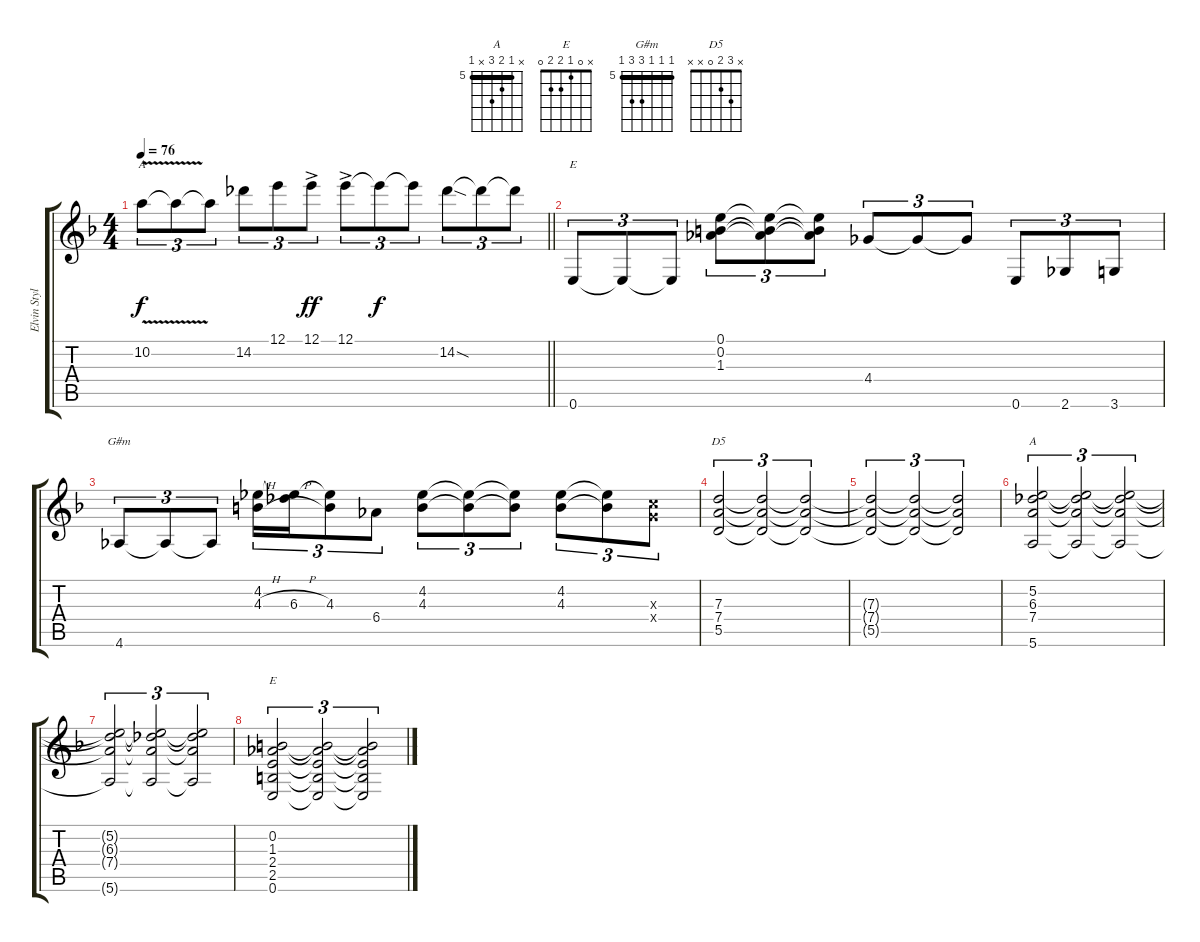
\track ("Elvin Style" "Elvin Styl") {instrument electricguitarclean}
\staff {score tabs}
\tuning (E4 B3 G3 D3 A2 E2) {hide}
\chord ("A" x 10 x x x x) {firstfret 10}
\chord ("E" x x x x x x)
\chord ("G#m" 5 5 5 7 7 5) {firstfret 5 barre 5}
\chord ("D5" x 3 2 0 x x)
\chord ("A" x 5 6 7 x 5) {firstfret 5 barre 5}
\chord ("E" x 0 1 2 2 0)
\ts (4 4)
\tempo 76
\clef g2
\barLineRight lightlight
\ks f
10.2{v}.8{tu (3 2) ch "A" dy f} 10.2{t}.8{tu (3 2)} 10.2{t}.8{tu (3 2)} 14.2.8{tu (3 2)} 12.1.8{tu (3 2)} 12.1{ac}.8{tu (3 2) dy ff} 12.1{ac}.8{tu (3 2)} 12.1{t}.8{tu (3 2) dy f} 12.1{t}.8{tu (3 2)} 14.2{sod}.8{tu (3 2)} 14.2{t}.8{tu (3 2)} 14.2{t}.8{tu (3 2)} |
0.6.8{tu (3 2) ch "E"} 0.6{t}.8{tu (3 2)} 0.6{t}.8{tu (3 2)} (0.1 0.2 1.3).8{tu (3 2)} (0.1{t} 0.2{t} 1.3{t}).8{tu (3 2)} (0.1{t} 0.2{t} 1.3{t}).8{tu (3 2)} 4.4.8{tu (3 2)} 4.4{t}.8{tu (3 2)} 4.4{t}.8{tu (3 2)} 0.6.8{tu (3 2)} 2.6.8{tu (3 2)} 3.6.8{tu (3 2)} |
4.6.8{tu (3 2) ch "G#m"} 4.6{t}.8{tu (3 2)} 4.6{t}.8{tu (3 2)} (4.2 4.3{h}).16{tu (3 2)} (4.2{t} 6.3{h}).16{tu (3 2)} (4.2{t} 4.3).8{tu (3 2)} 6.4.8{tu (3 2)} (4.2 4.3).8{tu (3 2)} (4.2{t} 4.3{t}).8{tu (3 2)} (4.2{t} 4.3{t}).8{tu (3 2)} (4.2 4.3).8{tu (3 2)} (4.2{t} 4.3{t}).8{tu (3 2)} (5.3{x} 5.4{x}).8{tu (3 2)} |
(7.3 7.4 5.5).2{tu (3 2) ch "D5"} (7.3{t} 7.4{t} 5.5{t}).2{tu (3 2)} (7.3{t} 7.4{t} 5.5{t}).2{tu (3 2)} |
(7.3{t} 7.4{t} 5.5{t}).2{tu (3 2)} (7.3{t} 7.4{t} 5.5{t}).2{tu (3 2)} (7.3{t} 7.4{t} 5.5{t}).2{tu (3 2)} |
(5.2 6.3 7.4 5.6).2{tu (3 2) ch "A"} (5.2{t} 6.3{t} 7.4{t} 5.6{t}).2{tu (3 2)} (5.2{t} 6.3{t} 7.4{t} 5.6{t}).2{tu (3 2)} |
(5.2{t} 6.3{t} 7.4{t} 5.6{t}).2{tu (3 2)} (5.2{t} 6.3{t} 7.4{t} 5.6{t}).2{tu (3 2)} (5.2{t} 6.3{t} 7.4{t} 5.6{t}).2{tu (3 2)} |
(0.2 1.3 2.4 2.5 0.6).2{tu (3 2) ch "E"} (0.2{t} 1.3{t} 2.4{t} 2.5{t} 0.6{t}).2{tu (3 2)} (0.2{t} 1.3{t} 2.4{t} 2.5{t} 0.6{t}).2{tu (3 2)}
